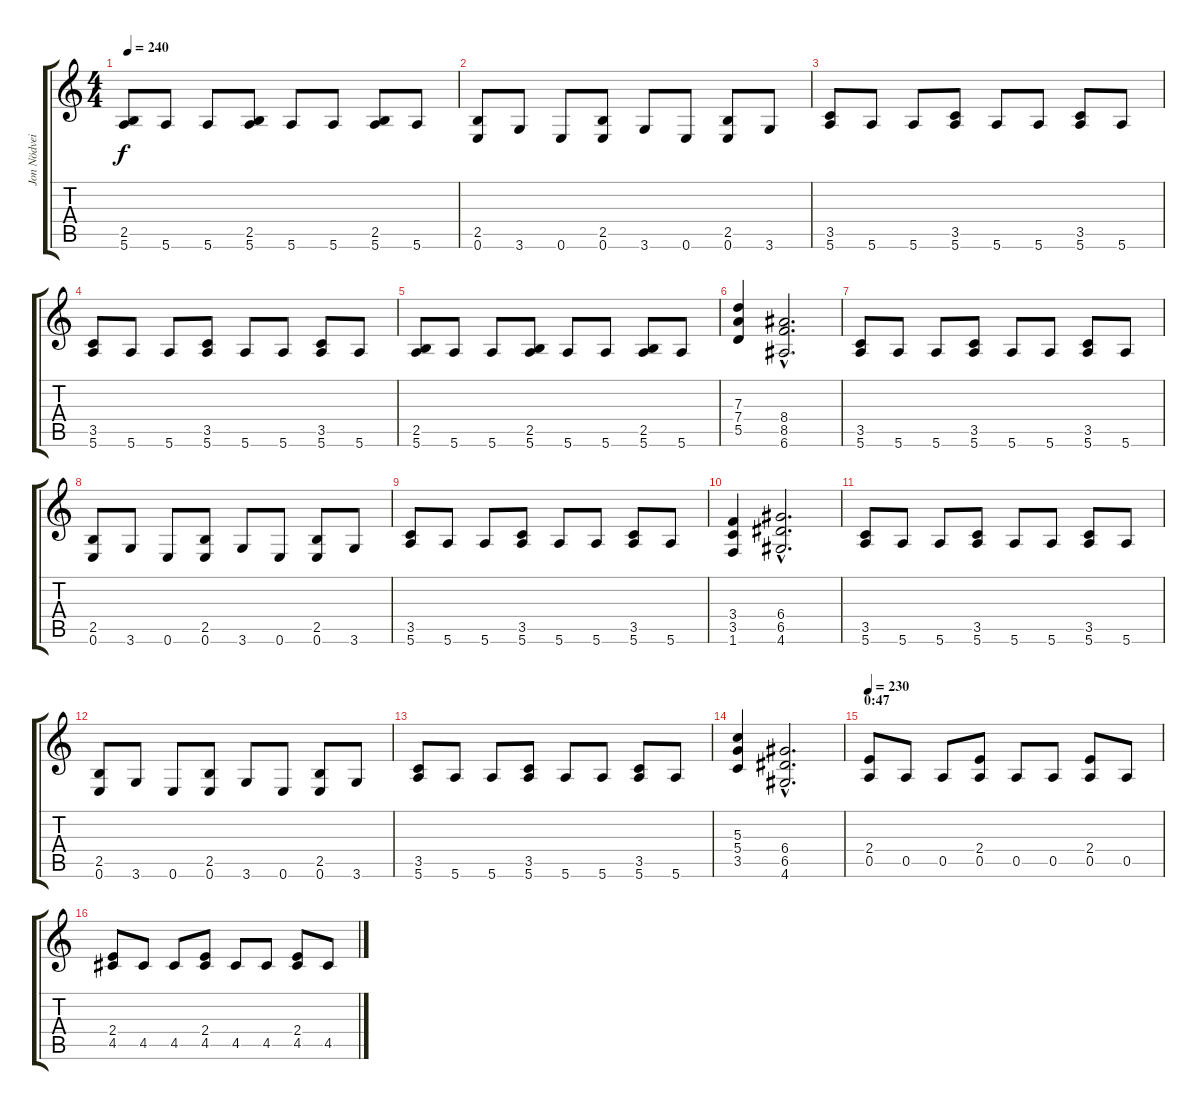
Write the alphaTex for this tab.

\track ("Jon Nödveidt" "Jon Nödvei") {instrument distortionguitar}
\staff {score tabs}
\tuning (E4 B3 G3 D3 A2 E2) {hide}
\ts (4 4)
\tempo 240
\clef g2
\ks c
(2.5 5.6).8{dy f} 5.6.8 5.6.8 (2.5 5.6).8 5.6.8 5.6.8 (2.5 5.6).8 5.6.8 |
(2.5 0.6).8 3.6.8 0.6.8 (2.5 0.6).8 3.6.8 0.6.8 (2.5 0.6).8 3.6.8 |
(3.5 5.6).8 5.6.8 5.6.8 (3.5 5.6).8 5.6.8 5.6.8 (3.5 5.6).8 5.6.8 |
(3.5 5.6).8 5.6.8 5.6.8 (3.5 5.6).8 5.6.8 5.6.8 (3.5 5.6).8 5.6.8 |
(2.5 5.6).8 5.6.8 5.6.8 (2.5 5.6).8 5.6.8 5.6.8 (2.5 5.6).8 5.6.8 |
(7.3 7.4 5.5).4 (8.4{hac} 8.5{hac} 6.6{hac}).2{d} |
(3.5 5.6).8 5.6.8 5.6.8 (3.5 5.6).8 5.6.8 5.6.8 (3.5 5.6).8 5.6.8 |
(2.5 0.6).8 3.6.8 0.6.8 (2.5 0.6).8 3.6.8 0.6.8 (2.5 0.6).8 3.6.8 |
(3.5 5.6).8 5.6.8 5.6.8 (3.5 5.6).8 5.6.8 5.6.8 (3.5 5.6).8 5.6.8 |
(3.4 3.5 1.6).4 (6.4{hac} 6.5{hac} 4.6{hac}).2{d} |
(3.5 5.6).8 5.6.8 5.6.8 (3.5 5.6).8 5.6.8 5.6.8 (3.5 5.6).8 5.6.8 |
(2.5 0.6).8 3.6.8 0.6.8 (2.5 0.6).8 3.6.8 0.6.8 (2.5 0.6).8 3.6.8 |
(3.5 5.6).8 5.6.8 5.6.8 (3.5 5.6).8 5.6.8 5.6.8 (3.5 5.6).8 5.6.8 |
(5.3 5.4 3.5).4 (6.4{hac} 6.5{hac} 4.6{hac}).2{d} |
\section ("" "0:47")
\tempo 230
(2.4 0.5).8 0.5.8 0.5.8 (2.4 0.5).8 0.5.8 0.5.8 (2.4 0.5).8 0.5.8 |
(2.4 4.5).8 4.5.8 4.5.8 (2.4 4.5).8 4.5.8 4.5.8 (2.4 4.5).8 4.5.8
